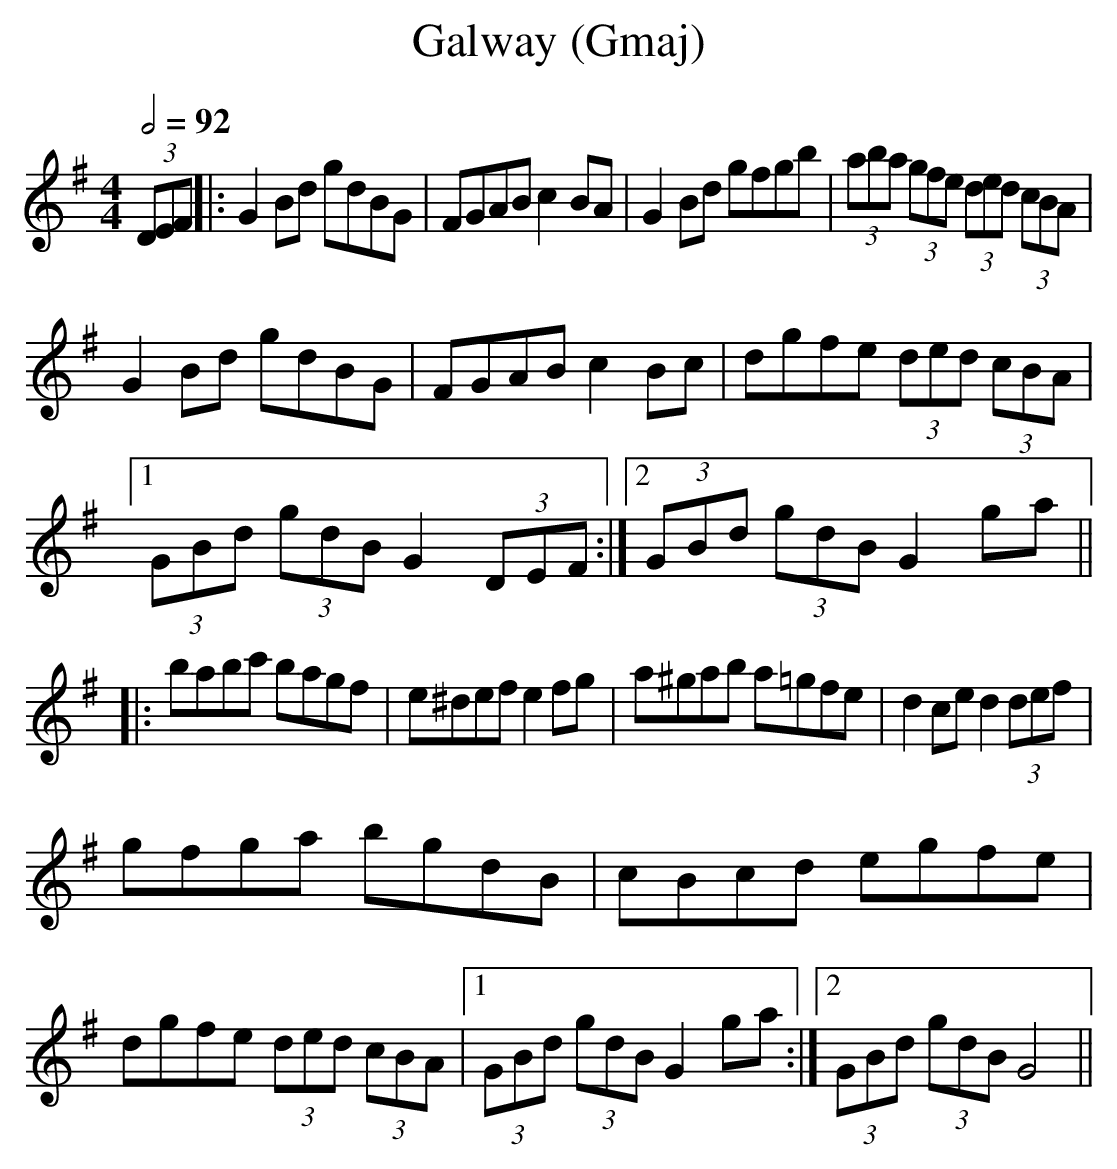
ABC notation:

X:1
T:Galway (Gmaj)
Q:1/2=92
M:4/4
L:1/8
K:Gmaj
(3DEF|:G2Bd gdBG|FGAB c2BA|G2Bd gfgb|(3aba (3gfe (3ded (3cBA|
G2Bd gdBG|FGAB c2Bc|dgfe (3ded (3cBA|1(3GBd (3gdB G2 (3DEF:|2(3GBd (3gdB G2ga||
|:babc' bagf|e^def e2fg|a^gab a=gfe|d2ce d2 (3def|
gfga bgdB|cBcd egfe|dgfe (3ded (3cBA|1(3GBd (3gdB G2ga:|2(3GBd (3gdB G4||
